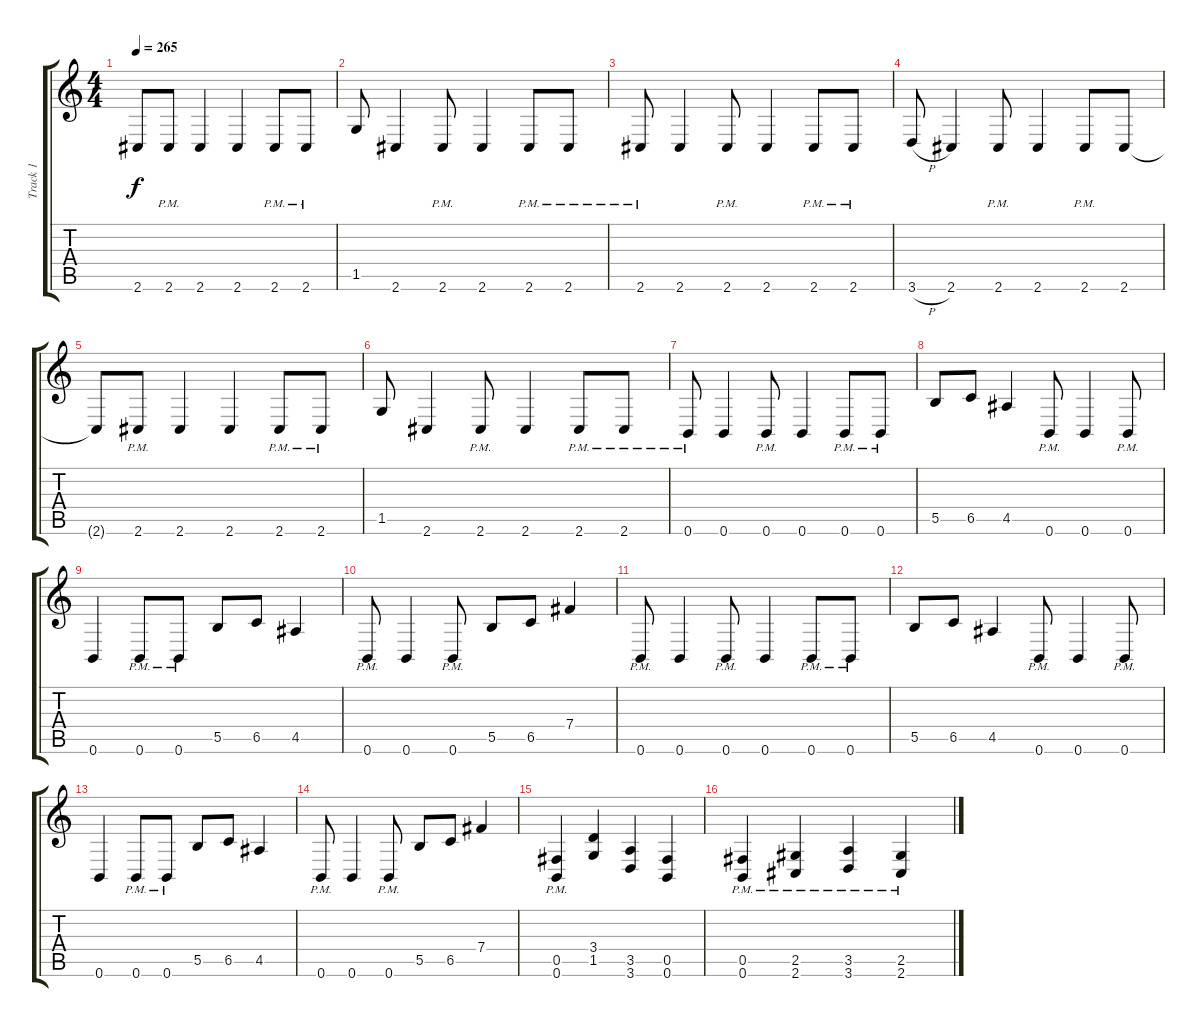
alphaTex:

\track ("Track 1" "Track 1") {instrument overdrivenguitar}
\staff {score tabs}
\tuning (Db4 Ab3 E3 B2 Gb2 B1) {hide}
\ts (4 4)
\tempo 265
\clef g2
\ks c
2.6{t}.8{dy f} 2.6{pm}.8 2.6.4 2.6.4 2.6{pm}.8 2.6{pm}.8 |
1.5.8 2.6.4 2.6{pm}.8 2.6.4 2.6{pm}.8 2.6{pm}.8 |
2.6{pm}.8 2.6.4 2.6{pm}.8 2.6.4 2.6{pm}.8 2.6{pm}.8 |
3.6{h}.8 2.6.4 2.6{pm}.8 2.6.4 2.6{pm}.8 2.6.8 |
2.6{t}.8 2.6{pm}.8 2.6.4 2.6.4 2.6{pm}.8 2.6{pm}.8 |
1.5.8 2.6.4 2.6{pm}.8 2.6.4 2.6{pm}.8 2.6{pm}.8 |
0.6{pm}.8 0.6.4 0.6{pm}.8 0.6.4 0.6{pm}.8 0.6{pm}.8 |
5.5.8 6.5.8 4.5.4 0.6{pm}.8 0.6.4 0.6{pm}.8 |
0.6.4 0.6{pm}.8 0.6{pm}.8 5.5.8 6.5.8 4.5.4 |
0.6{pm}.8 0.6.4 0.6{pm}.8 5.5.8 6.5.8 7.4.4 |
0.6{pm}.8 0.6.4 0.6{pm}.8 0.6.4 0.6{pm}.8 0.6{pm}.8 |
5.5.8 6.5.8 4.5.4 0.6{pm}.8 0.6.4 0.6{pm}.8 |
0.6.4 0.6{pm}.8 0.6{pm}.8 5.5.8 6.5.8 4.5.4 |
0.6{pm}.8 0.6.4 0.6{pm}.8 5.5.8 6.5.8 7.4.4 |
(0.5{pm} 0.6{pm}).4 (3.4 1.5).4 (3.5 3.6).4 (0.5 0.6).4 |
(0.5{pm} 0.6{pm}).4 (2.5{pm} 2.6{pm}).4 (3.5{pm} 3.6{pm}).4 (2.5{pm} 2.6{pm}).4
